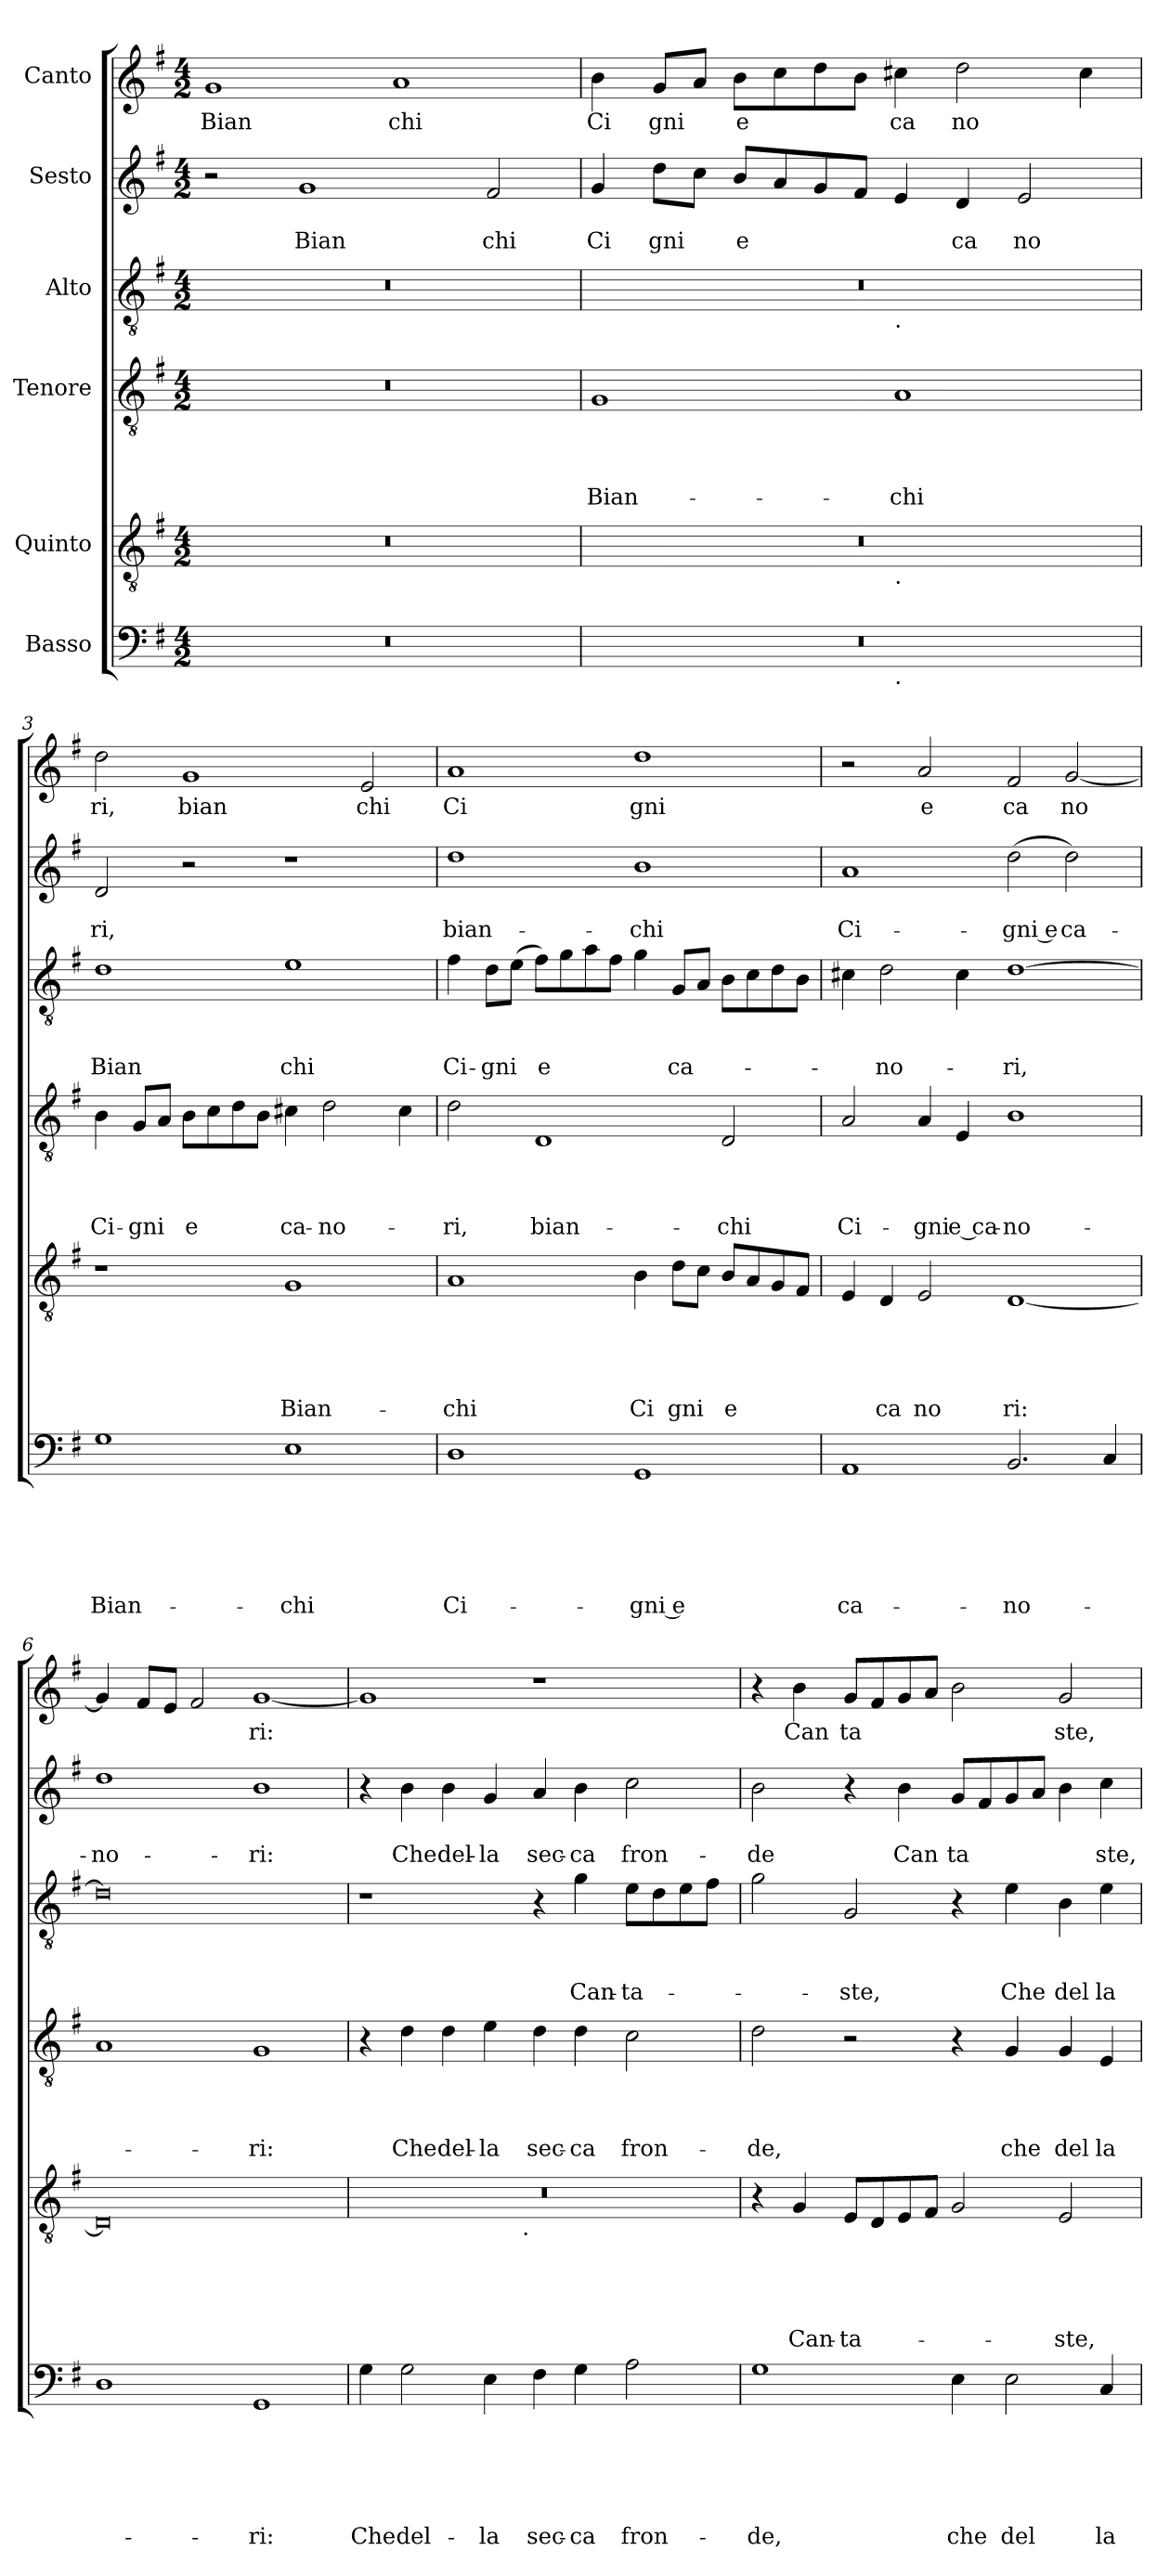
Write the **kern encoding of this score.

**kern	**text	**text	**text	**text	**text	**text	**kern	**text	**text	**text	**text	**text	**kern	**text	**text	**text	**text	**kern	**text	**text	**text	**kern	**text	**text	**kern	**text
*part6	*part6	*part6	*part6	*part6	*part6	*part6	*part5	*part5	*part5	*part5	*part5	*part5	*part4	*part4	*part4	*part4	*part4	*part3	*part3	*part3	*part3	*part2	*part2	*part2	*part1	*part1
*staff6	*staff6	*staff6	*staff6	*staff6	*staff6	*staff6	*staff5	*staff5	*staff5	*staff5	*staff5	*staff5	*staff4	*staff4	*staff4	*staff4	*staff4	*staff3	*staff3	*staff3	*staff3	*staff2	*staff2	*staff2	*staff1	*staff1
*I"Basso	*	*	*	*	*	*	*I"Quinto	*	*	*	*	*	*I"Tenore	*	*	*	*	*I"Alto	*	*	*	*I"Sesto	*	*	*I"Canto	*
*clefF4	*	*	*	*	*	*	*clefGv2	*	*	*	*	*	*clefGv2	*	*	*	*	*clefGv2	*	*	*	*clefG2	*	*	*clefG2	*
*k[f#]	*	*	*	*	*	*	*k[f#]	*	*	*	*	*	*k[f#]	*	*	*	*	*k[f#]	*	*	*	*k[f#]	*	*	*k[f#]	*
*G:	*	*	*	*	*	*	*G:	*	*	*	*	*	*G:	*	*	*	*	*G:	*	*	*	*G:	*	*	*G:	*
*M4/2	*	*	*	*	*	*	*M4/2	*	*	*	*	*	*M4/2	*	*	*	*	*M4/2	*	*	*	*M4/2	*	*	*M4/2	*
=1	=1	=1	=1	=1	=1	=1	=1	=1	=1	=1	=1	=1	=1	=1	=1	=1	=1	=1	=1	=1	=1	=1	=1	=1	=1	=1
!	!	!	!	!	!	!	!	!	!	!	!	!	!	!	!	!	!	!	!	!	!	!	!	!	!	!LO:LY:b
0r	.	.	.	.	.	.	0r	.	.	.	.	.	0r	.	.	.	.	0r	.	.	.	2r	.	.	1g	Bian
!	!	!	!	!	!	!	!	!	!	!	!	!	!	!	!	!	!	!	!	!	!	!	!	!LO:LY:b	!	!
.	.	.	.	.	.	.	.	.	.	.	.	.	.	.	.	.	.	.	.	.	.	1g	.	Bian	.	.
!	!	!	!	!	!	!	!	!	!	!	!	!	!	!	!	!	!	!	!	!	!	!	!	!	!	!LO:LY:b
.	.	.	.	.	.	.	.	.	.	.	.	.	.	.	.	.	.	.	.	.	.	.	.	.	1a	chi
!	!	!	!	!	!	!	!	!	!	!	!	!	!	!	!	!	!	!	!	!	!	!	!	!LO:LY:b	!	!
.	.	.	.	.	.	.	.	.	.	.	.	.	.	.	.	.	.	.	.	.	.	2f#/	.	chi	.	.
=2	=2	=2	=2	=2	=2	=2	=2	=2	=2	=2	=2	=2	=2	=2	=2	=2	=2	=2	=2	=2	=2	=2	=2	=2	=2	=2
!	!	!	!	!	!	!	!	!	!	!	!	!	!	!	!	!	!LO:LY:b	!	!	!	!	!	!	!LO:LY:b	!	!LO:LY:b
*^	*	*	*	*	*	*	*^	*	*	*	*	*	*	*	*	*	*	*^	*	*	*	*	*	*	*	*
0r	1ryy	.	.	.	.	.	.	0r	1ryy	.	.	.	.	.	1G	.	.	.	Bian-	0r	1ryy	.	.	.	4g/	.	Ci	4b\	Ci
!	!	!	!	!	!	!	!	!	!	!	!	!	!	!	!	!	!	!	!	!	!	!	!	!	!	!	!LO:LY:b	!	!LO:LY:b
.	.	.	.	.	.	.	.	.	.	.	.	.	.	.	.	.	.	.	.	.	.	.	.	.	8dd\L	.	gni	8g/L	gni
.	.	.	.	.	.	.	.	.	.	.	.	.	.	.	.	.	.	.	.	.	.	.	.	.	8cc\J	.	.	8a/J	.
!	!	!	!	!	!	!	!	!	!	!	!	!	!	!	!	!	!	!	!	!	!	!	!	!	!	!	!LO:LY:b:rj	!	!LO:LY:b:rj
.	.	.	.	.	.	.	.	.	.	.	.	.	.	.	.	.	.	.	.	.	.	.	.	.	8b/L	.	e	8b\L	e
.	.	.	.	.	.	.	.	.	.	.	.	.	.	.	.	.	.	.	.	.	.	.	.	.	8a/	.	.	8cc\	.
.	.	.	.	.	.	.	.	.	.	.	.	.	.	.	.	.	.	.	.	.	.	.	.	.	8g/	.	.	8dd\	.
.	.	.	.	.	.	.	.	.	.	.	.	.	.	.	.	.	.	.	.	.	.	.	.	.	8f#/J	.	.	8b\J	.
!	!	!	!	!	!	!	!	!	!	!	!	!	!	!	!	!	!	!	!	!	!LO:TX:b:t=.	!	!	!	!	!	!	!	!
!	!	!	!	!	!	!	!	!	!LO:TX:b:t=.	!	!	!	!	!	!	!	!	!	!	!	!	!	!	!	!	!	!	!	!
!	!LO:TX:b:t=.	!	!	!	!	!	!	!	!	!	!	!	!	!	!	!	!	!	!	!	!	!	!	!	!	!	!	!	!
!	!	!	!	!	!	!	!	!	!	!	!	!	!	!	!	!	!	!	!LO:LY:b	!	!	!	!	!	!	!	!	!	!LO:LY:b
.	1ryy	.	.	.	.	.	.	.	1ryy	.	.	.	.	.	1A	.	.	.	-chi	.	1ryy	.	.	.	4e/	.	.	4cc#X\	ca
!	!	!	!	!	!	!	!	!	!	!	!	!	!	!	!	!	!	!	!	!	!	!	!	!	!	!	!LO:LY:b	!	!LO:LY:b
.	.	.	.	.	.	.	.	.	.	.	.	.	.	.	.	.	.	.	.	.	.	.	.	.	4d/	.	ca	2dd\	no
!	!	!	!	!	!	!	!	!	!	!	!	!	!	!	!	!	!	!	!	!	!	!	!	!	!	!	!LO:LY:b	!	!
.	.	.	.	.	.	.	.	.	.	.	.	.	.	.	.	.	.	.	.	.	.	.	.	.	2e/	.	no	.	.
.	.	.	.	.	.	.	.	.	.	.	.	.	.	.	.	.	.	.	.	.	.	.	.	.	.	.	.	4cc#\	.
=3	=3	=3	=3	=3	=3	=3	=3	=3	=3	=3	=3	=3	=3	=3	=3	=3	=3	=3	=3	=3	=3	=3	=3	=3	=3	=3	=3	=3	=3
!	!	!	!	!	!	!	!LO:LY:b	!	!	!	!	!	!	!	!	!	!	!	!LO:LY:b	!	!	!	!	!LO:LY:b	!	!	!LO:LY:b	!	!LO:LY:b
*v	*v	*	*	*	*	*	*	*	*	*	*	*	*	*	*	*	*	*	*	*v	*v	*	*	*	*	*	*	*	*
*	*	*	*	*	*	*	*v	*v	*	*	*	*	*	*	*	*	*	*	*	*	*	*	*	*	*	*	*
1G	.	.	.	.	.	Bian-	1r	.	.	.	.	.	4B\	.	.	.	Ci-	1d	.	.	Bian	2d/	.	ri,	2dd\	ri,
!	!	!	!	!	!	!	!	!	!	!	!	!	!	!	!	!	!LO:LY:b	!	!	!	!	!	!	!	!	!
.	.	.	.	.	.	.	.	.	.	.	.	.	8G/L	.	.	.	-gni	.	.	.	.	.	.	.	.	.
.	.	.	.	.	.	.	.	.	.	.	.	.	8A/J	.	.	.	.	.	.	.	.	.	.	.	.	.
!	!	!	!	!	!	!	!	!	!	!	!	!	!	!	!	!	!LO:LY:b:rj	!	!	!	!	!	!	!	!	!LO:LY:b
.	.	.	.	.	.	.	.	.	.	.	.	.	8B\L	.	.	.	e	.	.	.	.	2r	.	.	1g	bian
.	.	.	.	.	.	.	.	.	.	.	.	.	8c\	.	.	.	.	.	.	.	.	.	.	.	.	.
.	.	.	.	.	.	.	.	.	.	.	.	.	8d\	.	.	.	.	.	.	.	.	.	.	.	.	.
.	.	.	.	.	.	.	.	.	.	.	.	.	8B\J	.	.	.	.	.	.	.	.	.	.	.	.	.
!	!	!	!	!	!	!LO:LY:b	!	!	!	!	!	!LO:LY:b	!	!	!	!	!LO:LY:b	!	!	!	!LO:LY:b	!	!	!	!	!
1E	.	.	.	.	.	-chi	1G	.	.	.	.	Bian-	4c#X\	.	.	.	ca-	1e	.	.	chi	1r	.	.	.	.
!	!	!	!	!	!	!	!	!	!	!	!	!	!	!	!	!	!LO:LY:b	!	!	!	!	!	!	!	!	!
.	.	.	.	.	.	.	.	.	.	.	.	.	2d\	.	.	.	-no-	.	.	.	.	.	.	.	.	.
!	!	!	!	!	!	!	!	!	!	!	!	!	!	!	!	!	!	!	!	!	!	!	!	!	!	!LO:LY:b
.	.	.	.	.	.	.	.	.	.	.	.	.	.	.	.	.	.	.	.	.	.	.	.	.	2e/	chi
.	.	.	.	.	.	.	.	.	.	.	.	.	4c#\	.	.	.	.	.	.	.	.	.	.	.	.	.
!!LO:PB:g=z
=4	=4	=4	=4	=4	=4	=4	=4	=4	=4	=4	=4	=4	=4	=4	=4	=4	=4	=4	=4	=4	=4	=4	=4	=4	=4	=4
!	!	!	!	!	!	!LO:LY:b	!	!	!	!	!	!LO:LY:b	!	!	!	!	!LO:LY:b	!	!	!	!LO:LY:b	!	!	!LO:LY:b	!	!LO:LY:b
1D	.	.	.	.	.	Ci-	1A	.	.	.	.	-chi	2d\	.	.	.	-ri,	4f#\	.	.	Ci-	1dd	.	bian-	1a	Ci
!	!	!	!	!	!	!	!	!	!	!	!	!	!	!	!	!	!	!	!	!	!LO:LY:b	!	!	!	!	!
.	.	.	.	.	.	.	.	.	.	.	.	.	.	.	.	.	.	8d\L	.	.	-gni	.	.	.	.	.
.	.	.	.	.	.	.	.	.	.	.	.	.	.	.	.	.	.	(<8e\J	.	.	.	.	.	.	.	.
!	!	!	!	!	!	!	!	!	!	!	!	!	!	!	!	!	!LO:LY:b	!	!	!	!LO:LY:b:rj	!	!	!	!	!
.	.	.	.	.	.	.	.	.	.	.	.	.	1D	.	.	.	bian-	8f#\L)	.	.	e	.	.	.	.	.
.	.	.	.	.	.	.	.	.	.	.	.	.	.	.	.	.	.	8g\	.	.	.	.	.	.	.	.
.	.	.	.	.	.	.	.	.	.	.	.	.	.	.	.	.	.	8a\	.	.	.	.	.	.	.	.
.	.	.	.	.	.	.	.	.	.	.	.	.	.	.	.	.	.	8f#\J	.	.	.	.	.	.	.	.
!	!	!	!	!	!	!LO:LY:b:rj	!	!	!	!	!	!LO:LY:b	!	!	!	!	!	!	!	!	!	!	!	!LO:LY:b	!	!LO:LY:b
1GG	.	.	.	.	.	-gni e	4B\	.	.	.	.	Ci	.	.	.	.	.	4g\	.	.	.	1b	.	-chi	1dd	gni
!	!	!	!	!	!	!	!	!	!	!	!	!LO:LY:b	!	!	!	!	!	!	!	!	!LO:LY:b	!	!	!	!	!
.	.	.	.	.	.	.	8d\L	.	.	.	.	gni	.	.	.	.	.	8G/L	.	.	ca-	.	.	.	.	.
.	.	.	.	.	.	.	8c\J	.	.	.	.	.	.	.	.	.	.	8A/J	.	.	.	.	.	.	.	.
!	!	!	!	!	!	!	!	!	!	!	!	!LO:LY:b:rj	!	!	!	!	!LO:LY:b	!	!	!	!	!	!	!	!	!
.	.	.	.	.	.	.	8B/L	.	.	.	.	e	2D/	.	.	.	-chi	8B\L	.	.	.	.	.	.	.	.
.	.	.	.	.	.	.	8A/	.	.	.	.	.	.	.	.	.	.	8c\	.	.	.	.	.	.	.	.
.	.	.	.	.	.	.	8G/	.	.	.	.	.	.	.	.	.	.	8d\	.	.	.	.	.	.	.	.
.	.	.	.	.	.	.	8F#/J	.	.	.	.	.	.	.	.	.	.	8B\J	.	.	.	.	.	.	.	.
=5	=5	=5	=5	=5	=5	=5	=5	=5	=5	=5	=5	=5	=5	=5	=5	=5	=5	=5	=5	=5	=5	=5	=5	=5	=5	=5
!	!	!	!	!	!	!LO:LY:b	!	!	!	!	!	!	!	!	!	!	!LO:LY:b	!	!	!	!	!	!	!LO:LY:b	!	!
1AA	.	.	.	.	.	ca-	4E/	.	.	.	.	.	2A/	.	.	.	Ci-	4c#X\	.	.	.	1a	.	Ci-	2r	.
!	!	!	!	!	!	!	!	!	!	!	!	!LO:LY:b	!	!	!	!	!	!	!	!	!LO:LY:b	!	!	!	!	!
.	.	.	.	.	.	.	4D/	.	.	.	.	ca	.	.	.	.	.	2d\	.	.	-no-	.	.	.	.	.
!	!	!	!	!	!	!	!	!	!	!	!	!LO:LY:b	!	!	!	!	!LO:LY:b:rj	!	!	!	!	!	!	!	!	!LO:LY:b
.	.	.	.	.	.	.	2E/	.	.	.	.	no	4A/	.	.	.	-gni	.	.	.	.	.	.	.	2a/	e
!	!	!	!	!	!	!	!	!	!	!	!	!	!	!	!	!	!LO:LY:b:rj	!	!	!	!	!	!	!	!	!
.	.	.	.	.	.	.	.	.	.	.	.	.	4E/	.	.	.	e ca-	4c#\	.	.	.	.	.	.	.	.
!	!	!	!	!	!	!LO:LY:b	!	!	!	!	!	!LO:LY:b	!	!	!	!	!LO:LY:b	!	!	!	!LO:LY:b	!	!	!LO:LY:b:rj	!	!LO:LY:b
2.BB/	.	.	.	.	.	-no-	[<1D	.	.	.	.	ri:	1B	.	.	.	-no-	[>1d	.	.	-ri,	(<2dd\	.	-gni e	2f#/	ca
!	!	!	!	!	!	!	!	!	!	!	!	!	!	!	!	!	!	!	!	!	!	!	!	!LO:LY:b	!	!LO:LY:b
.	.	.	.	.	.	.	.	.	.	.	.	.	.	.	.	.	.	.	.	.	.	2dd\)	.	ca-	[<2g/	no
4C/	.	.	.	.	.	.	.	.	.	.	.	.	.	.	.	.	.	.	.	.	.	.	.	.	.	.
=6	=6	=6	=6	=6	=6	=6	=6	=6	=6	=6	=6	=6	=6	=6	=6	=6	=6	=6	=6	=6	=6	=6	=6	=6	=6	=6
!	!	!	!	!	!	!	!	!	!	!	!	!	!	!	!	!	!	!	!	!	!	!	!	!LO:LY:b	!	!
1D	.	.	.	.	.	.	0D]	.	.	.	.	.	1A	.	.	.	.	0d]	.	.	.	1dd	.	-no-	4g/]	.
.	.	.	.	.	.	.	.	.	.	.	.	.	.	.	.	.	.	.	.	.	.	.	.	.	8f#/L	.
.	.	.	.	.	.	.	.	.	.	.	.	.	.	.	.	.	.	.	.	.	.	.	.	.	8e/J	.
.	.	.	.	.	.	.	.	.	.	.	.	.	.	.	.	.	.	.	.	.	.	.	.	.	2f#/	.
!	!	!	!	!	!	!LO:LY:b	!	!	!	!	!	!	!	!	!	!	!LO:LY:b	!	!	!	!	!	!	!LO:LY:b	!	!LO:LY:b
1GG	.	.	.	.	.	-ri:	.	.	.	.	.	.	1G	.	.	.	-ri:	.	.	.	.	1b	.	-ri:	[<1g	ri:
=7	=7	=7	=7	=7	=7	=7	=7	=7	=7	=7	=7	=7	=7	=7	=7	=7	=7	=7	=7	=7	=7	=7	=7	=7	=7	=7
!	!	!	!	!	!	!LO:LY:b	!	!	!	!	!	!	!	!	!	!	!	!	!	!	!	!	!	!	!	!
*	*	*	*	*	*	*	*^	*	*	*	*	*	*	*	*	*	*	*	*	*	*	*	*	*	*	*
4G\	.	.	.	.	.	Che	0r	2ryy	.	.	.	.	.	4r	.	.	.	.	1r	.	.	.	4r	.	.	1g]	.
!	!	!	!	!	!	!LO:LY:b	!	!	!	!	!	!	!	!	!	!	!	!LO:LY:b	!	!	!	!	!	!	!LO:LY:b	!	!
2G\	.	.	.	.	.	del-	.	.	.	.	.	.	.	4d\	.	.	.	Che	.	.	.	.	4b\	.	Che	.	.
!	!	!	!	!	!	!	!	!	!	!	!	!	!	!	!	!	!	!LO:LY:b	!	!	!	!	!	!	!LO:LY:b	!	!
.	.	.	.	.	.	.	.	4...ryy	.	.	.	.	.	4d\	.	.	.	del-	.	.	.	.	4b\	.	del-	.	.
!	!	!	!	!	!	!LO:LY:b	!	!	!	!	!	!	!	!	!	!	!	!LO:LY:b	!	!	!	!	!	!	!LO:LY:b	!	!
4E\	.	.	.	.	.	-la	.	.	.	.	.	.	.	4e\	.	.	.	-la	.	.	.	.	4g/	.	-la	.	.
!	!	!	!	!	!	!	!	!LO:TX:b:t=.	!	!	!	!	!	!	!	!	!	!	!	!	!	!	!	!	!	!	!
.	.	.	.	.	.	.	.	1ryy	.	.	.	.	.	.	.	.	.	.	.	.	.	.	.	.	.	.	.
!	!	!	!	!	!	!LO:LY:b	!	!	!	!	!	!	!	!	!	!	!	!LO:LY:b	!	!	!	!	!	!	!LO:LY:b	!	!
4F#\	.	.	.	.	.	sec-	.	.	.	.	.	.	.	4d\	.	.	.	sec-	4r	.	.	.	4a/	.	sec-	1r	.
!	!	!	!	!	!	!LO:LY:b	!	!	!	!	!	!	!	!	!	!	!	!LO:LY:b	!	!	!	!LO:LY:b	!	!	!LO:LY:b	!	!
4G\	.	.	.	.	.	-ca	.	.	.	.	.	.	.	4d\	.	.	.	-ca	4g\	.	.	Can-	4b\	.	-ca	.	.
!	!	!	!	!	!	!LO:LY:b	!	!	!	!	!	!	!	!	!	!	!	!LO:LY:b	!	!	!	!LO:LY:b	!	!	!LO:LY:b	!	!
2A\	.	.	.	.	.	fron-	.	.	.	.	.	.	.	2c\	.	.	.	fron-	8e\L	.	.	-ta-	2cc\	.	fron-	.	.
.	.	.	.	.	.	.	.	.	.	.	.	.	.	.	.	.	.	.	8d\	.	.	.	.	.	.	.	.
.	.	.	.	.	.	.	.	.	.	.	.	.	.	.	.	.	.	.	8e\	.	.	.	.	.	.	.	.
.	.	.	.	.	.	.	.	.	.	.	.	.	.	.	.	.	.	.	8f#\J	.	.	.	.	.	.	.	.
.	.	.	.	.	.	.	.	32ryy	.	.	.	.	.	.	.	.	.	.	.	.	.	.	.	.	.	.	.
!!LO:LB:g=z
=8	=8	=8	=8	=8	=8	=8	=8	=8	=8	=8	=8	=8	=8	=8	=8	=8	=8	=8	=8	=8	=8	=8	=8	=8	=8	=8	=8
!	!	!	!	!	!	!LO:LY:b	!	!	!	!	!	!	!	!	!	!	!	!LO:LY:b	!	!	!	!	!	!	!LO:LY:b	!	!
*	*	*	*	*	*	*	*v	*v	*	*	*	*	*	*	*	*	*	*	*	*	*	*	*	*	*	*	*
1G	.	.	.	.	.	-de,	4r	.	.	.	.	.	2d\	.	.	.	-de,	2g\	.	.	.	2b\	.	-de	4r	.
!	!	!	!	!	!	!	!	!	!	!	!	!LO:LY:b	!	!	!	!	!	!	!	!	!	!	!	!	!	!LO:LY:b
.	.	.	.	.	.	.	4G/	.	.	.	.	Can-	.	.	.	.	.	.	.	.	.	.	.	.	4b\	Can
!	!	!	!	!	!	!	!	!	!	!	!	!LO:LY:b	!	!	!	!	!	!	!	!	!LO:LY:b	!	!	!	!	!LO:LY:b
.	.	.	.	.	.	.	8E/L	.	.	.	.	-ta-	2r	.	.	.	.	2G/	.	.	-ste,	4r	.	.	8g/L	ta
.	.	.	.	.	.	.	8D/	.	.	.	.	.	.	.	.	.	.	.	.	.	.	.	.	.	8f#/	.
!	!	!	!	!	!	!	!	!	!	!	!	!	!	!	!	!	!	!	!	!	!	!	!	!LO:LY:b	!	!
.	.	.	.	.	.	.	8E/	.	.	.	.	.	.	.	.	.	.	.	.	.	.	4b\	.	Can	8g/	.
.	.	.	.	.	.	.	8F#/J	.	.	.	.	.	.	.	.	.	.	.	.	.	.	.	.	.	8a/J	.
!	!	!	!	!	!	!LO:LY:b	!	!	!	!	!	!	!	!	!	!	!	!	!	!	!	!	!	!LO:LY:b	!	!
4E\	.	.	.	.	.	che	2G/	.	.	.	.	.	4r	.	.	.	.	4r	.	.	.	8g/L	.	ta	2b\	.
.	.	.	.	.	.	.	.	.	.	.	.	.	.	.	.	.	.	.	.	.	.	8f#/	.	.	.	.
!	!	!	!	!	!	!LO:LY:b	!	!	!	!	!	!	!	!	!	!	!LO:LY:b	!	!	!	!LO:LY:b	!	!	!	!	!
2E\	.	.	.	.	.	del	.	.	.	.	.	.	4G/	.	.	.	che	4e\	.	.	Che	8g/	.	.	.	.
.	.	.	.	.	.	.	.	.	.	.	.	.	.	.	.	.	.	.	.	.	.	8a/J	.	.	.	.
!	!	!	!	!	!	!	!	!	!	!	!	!LO:LY:b	!	!	!	!	!LO:LY:b	!	!	!	!LO:LY:b	!	!	!	!	!LO:LY:b
.	.	.	.	.	.	.	2E/	.	.	.	.	-ste,	4G/	.	.	.	del	4B\	.	.	del	4b\	.	.	2g/	ste,
!	!	!	!	!	!	!LO:LY:b	!	!	!	!	!	!	!	!	!	!	!LO:LY:b	!	!	!	!LO:LY:b	!	!	!LO:LY:b	!	!
4C/	.	.	.	.	.	la	.	.	.	.	.	.	4E/	.	.	.	la	4e\	.	.	la	4cc\	.	ste,	.	.
=	=	=	=	=	=	=	=	=	=	=	=	=	=	=	=	=	=	=	=	=	=	=	=	=	=	=
*-	*-	*-	*-	*-	*-	*-	*-	*-	*-	*-	*-	*-	*-	*-	*-	*-	*-	*-	*-	*-	*-	*-	*-	*-	*-	*-
